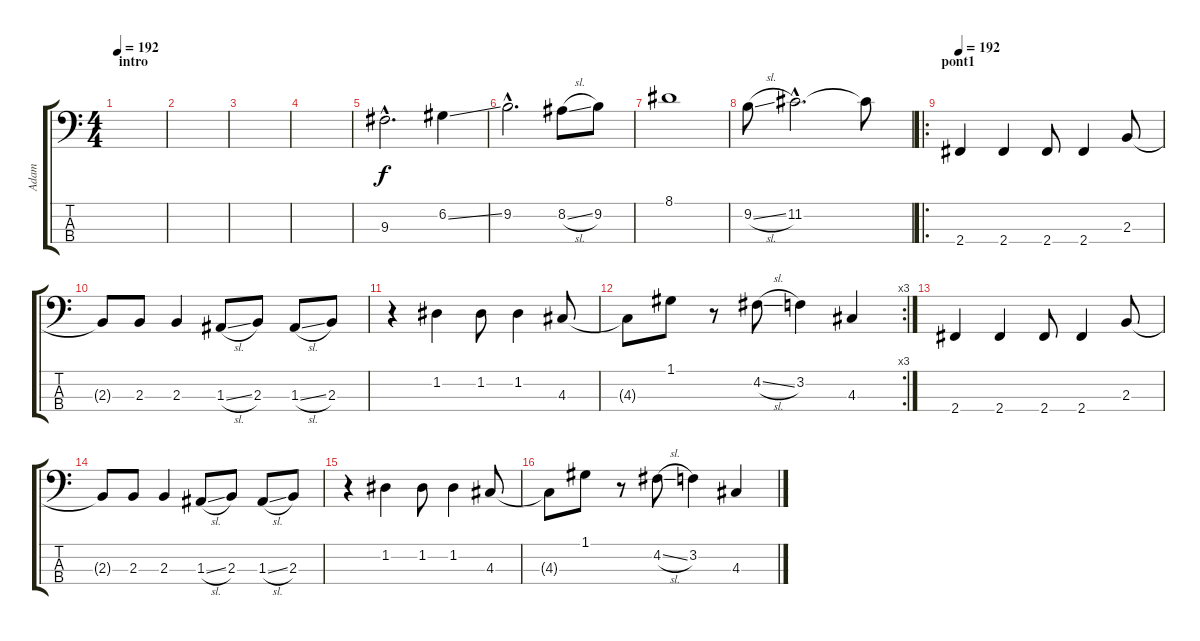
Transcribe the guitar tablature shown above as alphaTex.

\track ("Adam" "Adam") {instrument electricbassfinger}
\staff {score tabs}
\tuning (G2 D2 A1 E1) {hide}
\ts (4 4)
\section ("" "intro")
\tempo 192
\tempo 180
\tempo 192
\clef f4
\ks c
|
|
|
|
9.3{hac}.2{d} 6.2{ss}.4 |
9.2{hac}.2{d} 8.2{sl}.8 9.2.8 |
8.1.1 |
9.2{sl}.8 11.2{hac}.2{d} 11.2{t}.8 |
\ro
\section ("" "pont1")
\tempo 192
2.4.4 2.4.4 2.4.8 2.4.4 2.3.8 |
2.3{t}.8 2.3.8 2.3.4 1.3{sl}.8 2.3.8 1.3{sl}.8 2.3.8 |
r.4 1.2.4 1.2.8 1.2.4 4.3.8 |
\rc 3
4.3{t}.8 1.1.8 r.8 4.2{sl}.8 3.2.4 4.3.4 |
2.4.4 2.4.4 2.4.8 2.4.4 2.3.8 |
2.3{t}.8 2.3.8 2.3.4 1.3{sl}.8 2.3.8 1.3{sl}.8 2.3.8 |
r.4 1.2.4 1.2.8 1.2.4 4.3.8 |
4.3{t}.8 1.1.8 r.8 4.2{sl}.8 3.2.4 4.3.4
